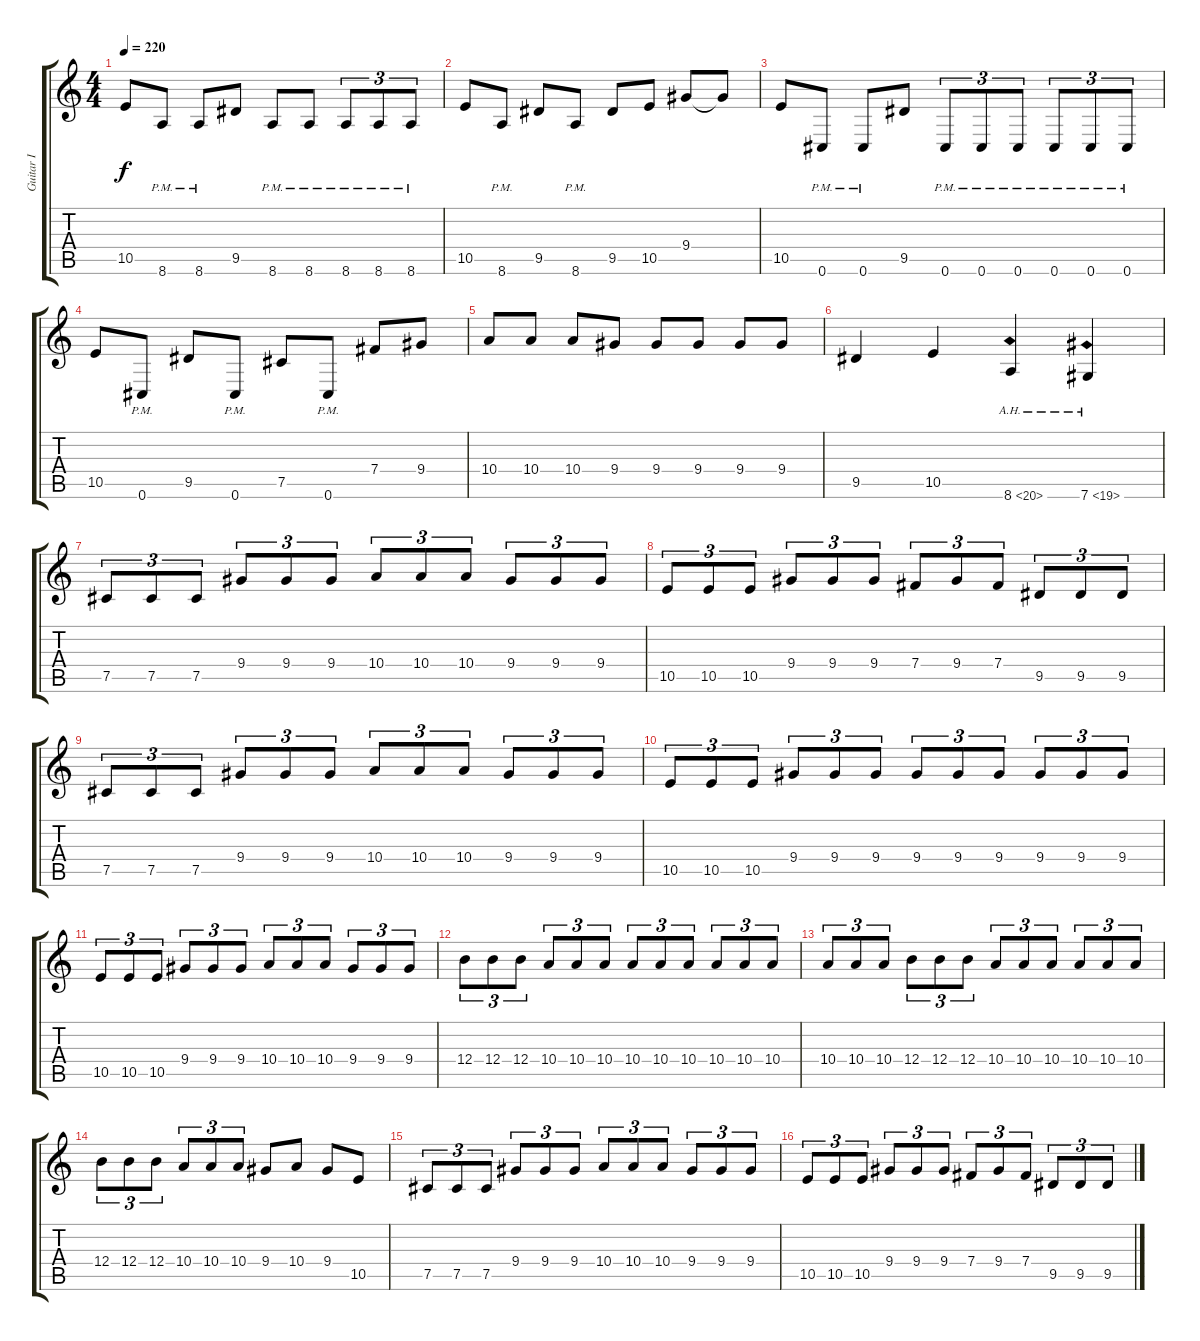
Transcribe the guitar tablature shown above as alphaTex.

\track ("Guitar I" "Guitar I") {instrument distortionguitar}
\staff {score tabs}
\tuning (Db4 Ab3 E3 B2 Gb2 Db2) {hide}
\ts (4 4)
\tempo 220
\clef g2
\ks c
10.5.8{dy f} 8.6{pm}.8 8.6{pm}.8 9.5.8 8.6{pm}.8 8.6{pm}.8 8.6{pm}.8{tu (3 2)} 8.6{pm}.8{tu (3 2)} 8.6{pm}.8{tu (3 2)} |
10.5.8 8.6{pm}.8 9.5.8 8.6{pm}.8 9.5.8 10.5.8 9.4.8 9.4{t}.8 |
10.5.8 0.6{pm}.8 0.6{pm}.8 9.5.8 0.6{pm}.8{tu (3 2)} 0.6{pm}.8{tu (3 2)} 0.6{pm}.8{tu (3 2)} 0.6{pm}.8{tu (3 2)} 0.6{pm}.8{tu (3 2)} 0.6{pm}.8{tu (3 2)} |
10.5.8 0.6{pm}.8 9.5.8 0.6{pm}.8 7.5.8 0.6{pm}.8 7.4.8 9.4.8 |
10.4.8 10.4.8 10.4.8 9.4.8 9.4.8 9.4.8 9.4.8 9.4.8 |
9.5.4 10.5.4 8.6{ah 12}.4 7.6{ah 12}.4 |
7.5.8{tu (3 2)} 7.5.8{tu (3 2)} 7.5.8{tu (3 2)} 9.4.8{tu (3 2)} 9.4.8{tu (3 2)} 9.4.8{tu (3 2)} 10.4.8{tu (3 2)} 10.4.8{tu (3 2)} 10.4.8{tu (3 2)} 9.4.8{tu (3 2)} 9.4.8{tu (3 2)} 9.4.8{tu (3 2)} |
10.5.8{tu (3 2)} 10.5.8{tu (3 2)} 10.5.8{tu (3 2)} 9.4.8{tu (3 2)} 9.4.8{tu (3 2)} 9.4.8{tu (3 2)} 7.4.8{tu (3 2)} 9.4.8{tu (3 2)} 7.4.8{tu (3 2)} 9.5.8{tu (3 2)} 9.5.8{tu (3 2)} 9.5.8{tu (3 2)} |
7.5.8{tu (3 2)} 7.5.8{tu (3 2)} 7.5.8{tu (3 2)} 9.4.8{tu (3 2)} 9.4.8{tu (3 2)} 9.4.8{tu (3 2)} 10.4.8{tu (3 2)} 10.4.8{tu (3 2)} 10.4.8{tu (3 2)} 9.4.8{tu (3 2)} 9.4.8{tu (3 2)} 9.4.8{tu (3 2)} |
10.5.8{tu (3 2)} 10.5.8{tu (3 2)} 10.5.8{tu (3 2)} 9.4.8{tu (3 2)} 9.4.8{tu (3 2)} 9.4.8{tu (3 2)} 9.4.8{tu (3 2)} 9.4.8{tu (3 2)} 9.4.8{tu (3 2)} 9.4.8{tu (3 2)} 9.4.8{tu (3 2)} 9.4.8{tu (3 2)} |
10.5.8{tu (3 2)} 10.5.8{tu (3 2)} 10.5.8{tu (3 2)} 9.4.8{tu (3 2)} 9.4.8{tu (3 2)} 9.4.8{tu (3 2)} 10.4.8{tu (3 2)} 10.4.8{tu (3 2)} 10.4.8{tu (3 2)} 9.4.8{tu (3 2)} 9.4.8{tu (3 2)} 9.4.8{tu (3 2)} |
12.4.8{tu (3 2)} 12.4.8{tu (3 2)} 12.4.8{tu (3 2)} 10.4.8{tu (3 2)} 10.4.8{tu (3 2)} 10.4.8{tu (3 2)} 10.4.8{tu (3 2)} 10.4.8{tu (3 2)} 10.4.8{tu (3 2)} 10.4.8{tu (3 2)} 10.4.8{tu (3 2)} 10.4.8{tu (3 2)} |
10.4.8{tu (3 2)} 10.4.8{tu (3 2)} 10.4.8{tu (3 2)} 12.4.8{tu (3 2)} 12.4.8{tu (3 2)} 12.4.8{tu (3 2)} 10.4.8{tu (3 2)} 10.4.8{tu (3 2)} 10.4.8{tu (3 2)} 10.4.8{tu (3 2)} 10.4.8{tu (3 2)} 10.4.8{tu (3 2)} |
12.4.8{tu (3 2)} 12.4.8{tu (3 2)} 12.4.8{tu (3 2)} 10.4.8{tu (3 2)} 10.4.8{tu (3 2)} 10.4.8{tu (3 2)} 9.4.8 10.4.8 9.4.8 10.5.8 |
7.5.8{tu (3 2)} 7.5.8{tu (3 2)} 7.5.8{tu (3 2)} 9.4.8{tu (3 2)} 9.4.8{tu (3 2)} 9.4.8{tu (3 2)} 10.4.8{tu (3 2)} 10.4.8{tu (3 2)} 10.4.8{tu (3 2)} 9.4.8{tu (3 2)} 9.4.8{tu (3 2)} 9.4.8{tu (3 2)} |
10.5.8{tu (3 2)} 10.5.8{tu (3 2)} 10.5.8{tu (3 2)} 9.4.8{tu (3 2)} 9.4.8{tu (3 2)} 9.4.8{tu (3 2)} 7.4.8{tu (3 2)} 9.4.8{tu (3 2)} 7.4.8{tu (3 2)} 9.5.8{tu (3 2)} 9.5.8{tu (3 2)} 9.5.8{tu (3 2)}
